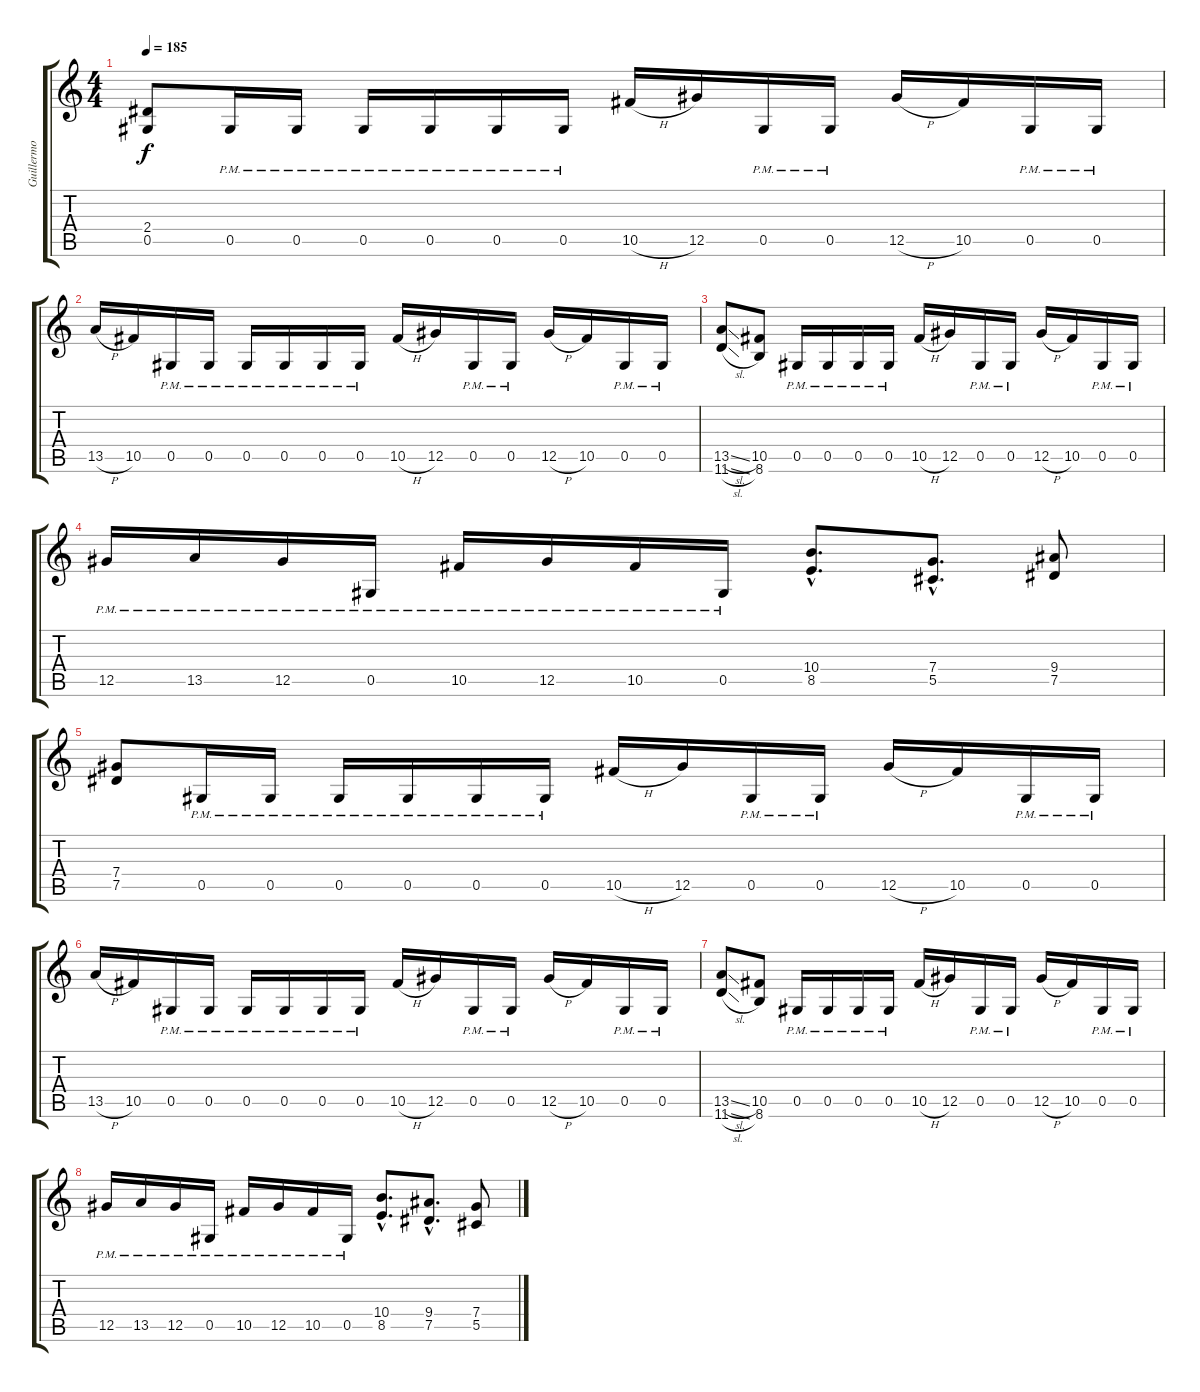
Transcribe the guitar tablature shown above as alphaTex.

\track ("Guillermo" "Guillermo") {instrument overdrivenguitar}
\staff {score tabs}
\tuning (Eb4 Bb3 Gb3 Db3 Ab2 Eb2) {hide}
\ts (4 4)
\tempo 185
\clef g2
\ks c
(2.4 0.5).8{dy f} 0.5{pm}.16 0.5{pm}.16 0.5{pm}.16 0.5{pm}.16 0.5{pm}.16 0.5{pm}.16 10.5{h}.16 12.5.16 0.5{pm}.16 0.5{pm}.16 12.5{h}.16 10.5.16 0.5{pm}.16 0.5{pm}.16 |
13.5{h}.16 10.5.16 0.5{pm}.16 0.5{pm}.16 0.5{pm}.16 0.5{pm}.16 0.5{pm}.16 0.5{pm}.16 10.5{h}.16 12.5.16 0.5{pm}.16 0.5{pm}.16 12.5{h}.16 10.5.16 0.5{pm}.16 0.5{pm}.16 |
(13.5{sl} 11.6{sl}).8 (10.5 8.6).8 0.5{pm}.16 0.5{pm}.16 0.5{pm}.16 0.5{pm}.16 10.5{h}.16 12.5.16 0.5{pm}.16 0.5{pm}.16 12.5{h}.16 10.5.16 0.5{pm}.16 0.5{pm}.16 |
12.5{pm}.16 13.5{pm}.16 12.5{pm}.16 0.5{pm}.16 10.5{pm}.16 12.5{pm}.16 10.5{pm}.16 0.5{pm}.16 (10.4{hac} 8.5{hac}).8{d} (7.4{hac} 5.5{hac}).8{d} (9.4 7.5).8 |
(7.4 7.5).8 0.5{pm}.16 0.5{pm}.16 0.5{pm}.16 0.5{pm}.16 0.5{pm}.16 0.5{pm}.16 10.5{h}.16 12.5.16 0.5{pm}.16 0.5{pm}.16 12.5{h}.16 10.5.16 0.5{pm}.16 0.5{pm}.16 |
13.5{h}.16 10.5.16 0.5{pm}.16 0.5{pm}.16 0.5{pm}.16 0.5{pm}.16 0.5{pm}.16 0.5{pm}.16 10.5{h}.16 12.5.16 0.5{pm}.16 0.5{pm}.16 12.5{h}.16 10.5.16 0.5{pm}.16 0.5{pm}.16 |
(13.5{sl} 11.6{sl}).8 (10.5 8.6).8 0.5{pm}.16 0.5{pm}.16 0.5{pm}.16 0.5{pm}.16 10.5{h}.16 12.5.16 0.5{pm}.16 0.5{pm}.16 12.5{h}.16 10.5.16 0.5{pm}.16 0.5{pm}.16 |
12.5{pm}.16 13.5{pm}.16 12.5{pm}.16 0.5{pm}.16 10.5{pm}.16 12.5{pm}.16 10.5{pm}.16 0.5{pm}.16 (10.4{hac} 8.5{hac}).8{d} (9.4{hac} 7.5{hac}).8{d} (7.4 5.5).8
